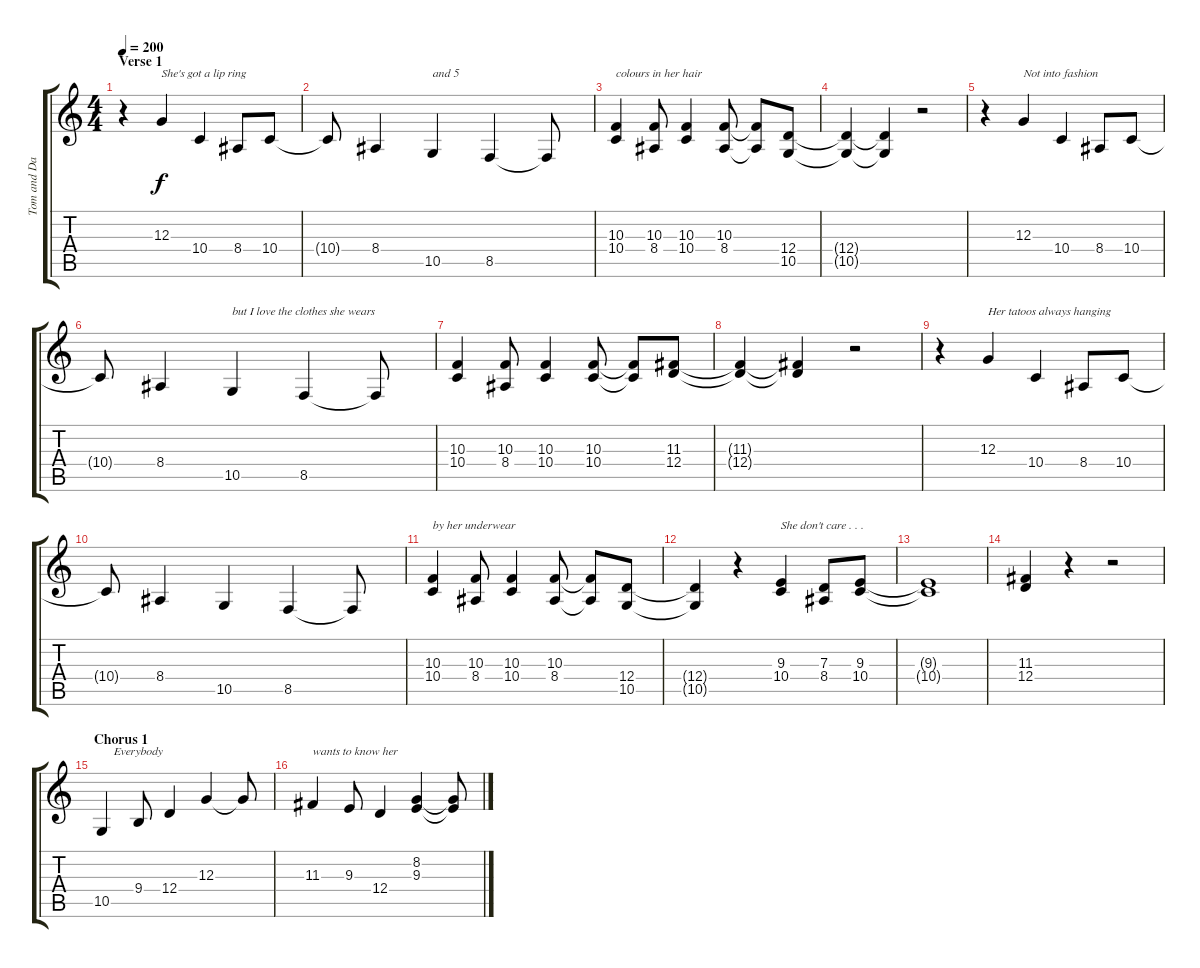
\track ("Tom and Danny (Vocals with Harmonies)" "Tom and Da") {instrument clarinet}
\staff {score tabs}
\tuning (E4 B3 G3 D3 A2 E2) {hide}
\ts (4 4)
\section ("" "Verse 1")
\tempo 200
\clef g2
\ks c
r.4{dy f} 12.3.4{txt "She's got a lip ring"} 10.4.4 8.4.8 10.4.8 |
10.4{t}.8 8.4.4 10.5.4{txt "and 5"} 8.5.4 8.5{t}.8 |
(10.3 10.4).4{txt "colours in her hair"} (10.3 8.4).8 (10.3 10.4).4 (10.3 8.4).8 (10.3{t} 8.4{t}).8 (12.4 10.5).8 |
(12.4{t} 10.5{t}).4 (12.4{t} 10.5{t}).4 r.2 |
r.4 12.3.4{txt "Not into fashion"} 10.4.4 8.4.8 10.4.8 |
10.4{t}.8 8.4.4 10.5.4{txt "but I love the clothes she wears"} 8.5.4 8.5{t}.8 |
(10.3 10.4).4 (10.3 8.4).8 (10.3 10.4).4 (10.3 10.4).8 (10.3{t} 10.4{t}).8 (11.3 12.4).8 |
(11.3{t} 12.4{t}).4 (11.3{t} 12.4{t}).4 r.2 |
r.4 12.3.4{txt "Her tatoos always hanging"} 10.4.4 8.4.8 10.4.8 |
10.4{t}.8 8.4.4 10.5.4 8.5.4 8.5{t}.8 |
(10.3 10.4).4{txt "by her underwear"} (10.3 8.4).8 (10.3 10.4).4 (10.3 8.4).8 (10.3{t} 8.4{t}).8 (12.4 10.5).8 |
(12.4{t} 10.5{t}).4 r.4 (9.3 10.4).4{txt "She don't care . . ."} (7.3 8.4).8 (9.3 10.4).8 |
(9.3{t} 10.4{t}).1 |
(11.3 12.4).4 r.4 r.2 |
\section ("" "Chorus 1")
10.5.4{txt "    Everybody"} 9.4.8 12.4.4 12.3.4 12.3{t}.8 |
11.3.4{txt "wants to know her"} 9.3.8 12.4.4 (8.2 9.3).4 (8.2{t} 9.3{t}).8
